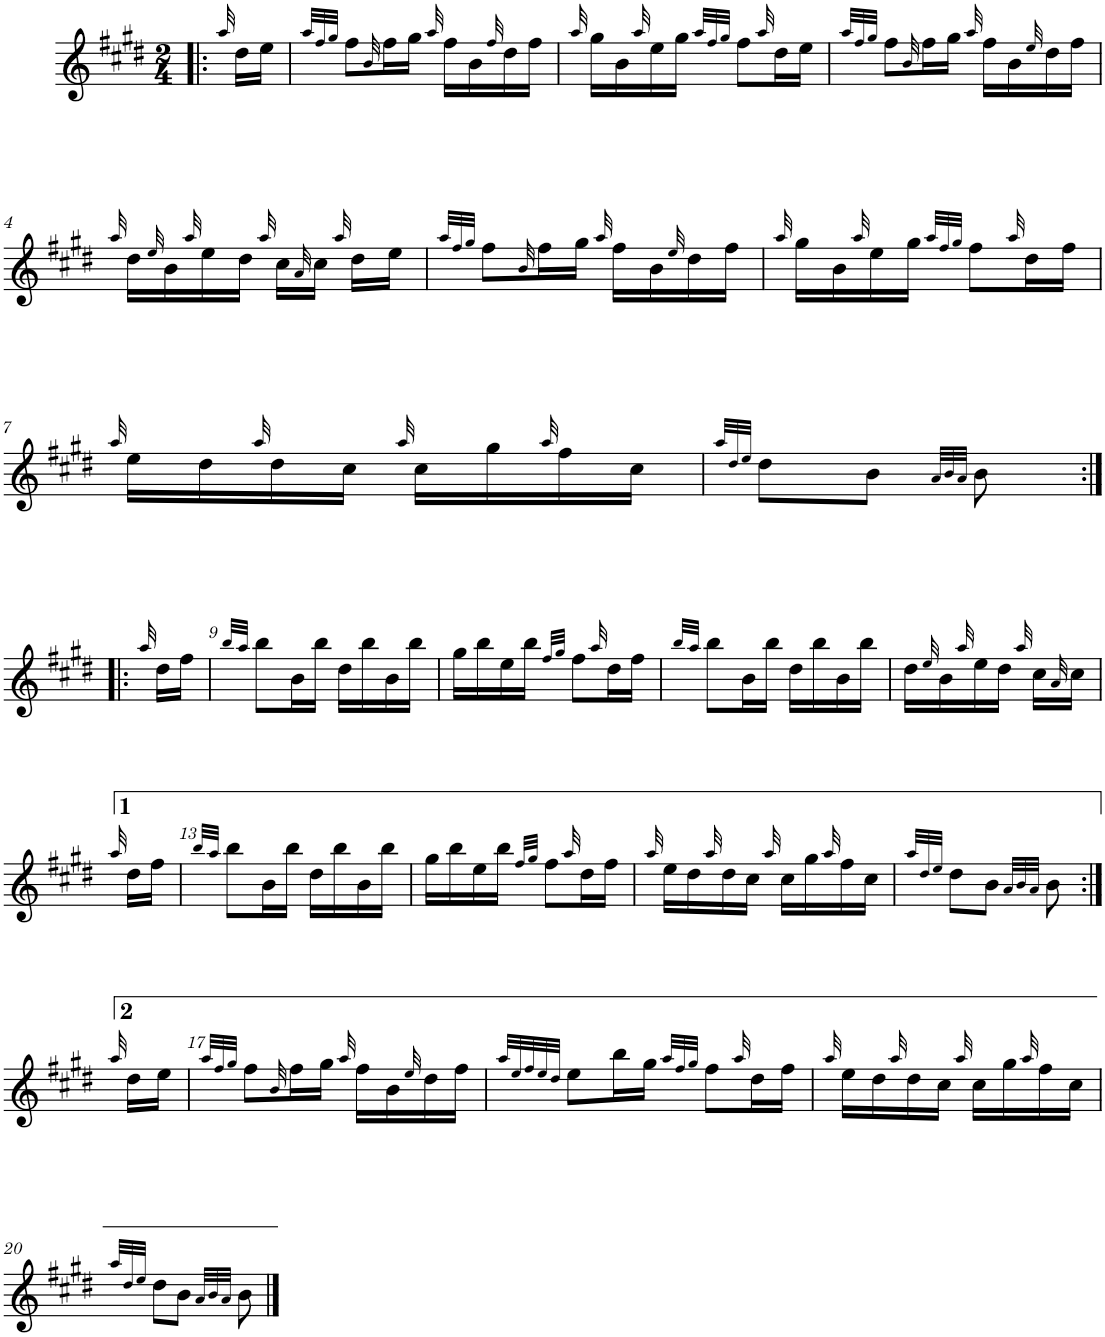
**kern
*part1
*staff1
*I"Bagpipe
*I'Bag
*clefG2
*Trd1c2
*k[f#c#g#d#]
*M2/4
=!|:
32qaa/
16dd#\LL
16ee\JJ
=1
32qaa/LLL
32qff#/
32qgg#/JJJ
8ff#\L
32qb/
16ff#\L
16gg#\JJ
32qaa/
16ff#\LL
16b\
32qff#/
16dd#\
16ff#\JJ
=2
32qaa/
16gg#\LL
16b\
32qaa/
16ee\
16gg#\JJ
32qaa/LLL
32qff#/
32qgg#/JJJ
8ff#\L
32qaa/
16dd#\L
16ee\JJ
=3
32qaa/LLL
32qff#/
32qgg#/JJJ
8ff#\L
32qb/
16ff#\L
16gg#\JJ
32qaa/
16ff#\LL
16b\
32qee/
16dd#\
16ff#\JJ
!!LO:LB:g=z
=4
32qaa/
16dd#\LL
32qee/
16b\
32qaa/
16ee\
16dd#\JJ
32qaa/
16cc#\LL
32qa/
16cc#\JJ
32qaa/
16dd#\LL
16ee\JJ
=5
32qaa/LLL
32qff#/
32qgg#/JJJ
8ff#\L
32qb/
16ff#\L
16gg#\JJ
32qaa/
16ff#\LL
16b\
32qee/
16dd#\
16ff#\JJ
=6
32qaa/
16gg#\LL
16b\
32qaa/
16ee\
16gg#\JJ
32qaa/LLL
32qff#/
32qgg#/JJJ
8ff#\L
32qaa/
16dd#\L
16ff#\JJ
!!LO:LB:g=z
=7
32qaa/
16ee\LL
16dd#\
32qaa/
16dd#\
16cc#\JJ
32qaa/
16cc#\LL
16gg#\
32qaa/
16ff#\
16cc#\JJ
=8
32qaa/LLL
32qdd#/
32qee/JJJ
8dd#\L
8b\J
32qa/LLL
32qb/
32qa/JJJ
8b\
!!LO:LB:g=z
=8X1:|!|:
32qaa/
16dd#\LL
16ff#\JJ
=9
32qbb/LLL
32qaa/JJJ
8bb\L
16b\L
16bb\JJ
16dd#\LL
16bb\
16b\
16bb\JJ
=10
16gg#\LL
16bb\
16ee\
16bb\JJ
32qff#/LLL
32qgg#/JJJ
8ff#\L
32qaa/
16dd#\L
16ff#\JJ
=11
32qbb/LLL
32qaa/JJJ
8bb\L
16b\L
16bb\JJ
16dd#\LL
16bb\
16b\
16bb\JJ
=12
16dd#\LL
32qee/
16b\
32qaa/
16ee\
16dd#\JJ
32qaa/
16cc#\LL
32qa/
16cc#\JJ
!!LO:LB:g=z
=12X2
32qaa/
16dd#\LL
16ff#\JJ
=13
32qbb/LLL
32qaa/JJJ
8bb\L
16b\L
16bb\JJ
16dd#\LL
16bb\
16b\
16bb\JJ
=14
16gg#\LL
16bb\
16ee\
16bb\JJ
32qff#/LLL
32qgg#/JJJ
8ff#\L
32qaa/
16dd#\L
16ff#\JJ
=15
32qaa/
16ee\LL
16dd#\
32qaa/
16dd#\
16cc#\JJ
32qaa/
16cc#\LL
16gg#\
32qaa/
16ff#\
16cc#\JJ
=16
32qaa/LLL
32qdd#/
32qee/JJJ
8dd#\L
8b\J
32qa/LLL
32qb/
32qa/JJJ
8b\
!!LO:LB:g=z
=16X3:|!
32qaa/
16dd#\LL
16ee\JJ
=17
32qaa/LLL
32qff#/
32qgg#/JJJ
8ff#\L
32qb/
16ff#\L
16gg#\JJ
32qaa/
16ff#\LL
16b\
32qee/
16dd#\
16ff#\JJ
=18
32qaa/LLL
32qee/
32qff#/
32qee/
32qdd#/JJJ
8ee\L
16bb\L
16gg#\JJ
32qaa/LLL
32qff#/
32qgg#/JJJ
8ff#\L
32qaa/
16dd#\L
16ff#\JJ
=19
32qaa/
16ee\LL
16dd#\
32qaa/
16dd#\
16cc#\JJ
32qaa/
16cc#\LL
16gg#\
32qaa/
16ff#\
16cc#\JJ
!!LO:LB:g=z
=20
32qaa/LLL
32qdd#/
32qee/JJJ
8dd#\L
8b\J
32qa/LLL
32qb/
32qa/JJJ
8b\
==
*-
